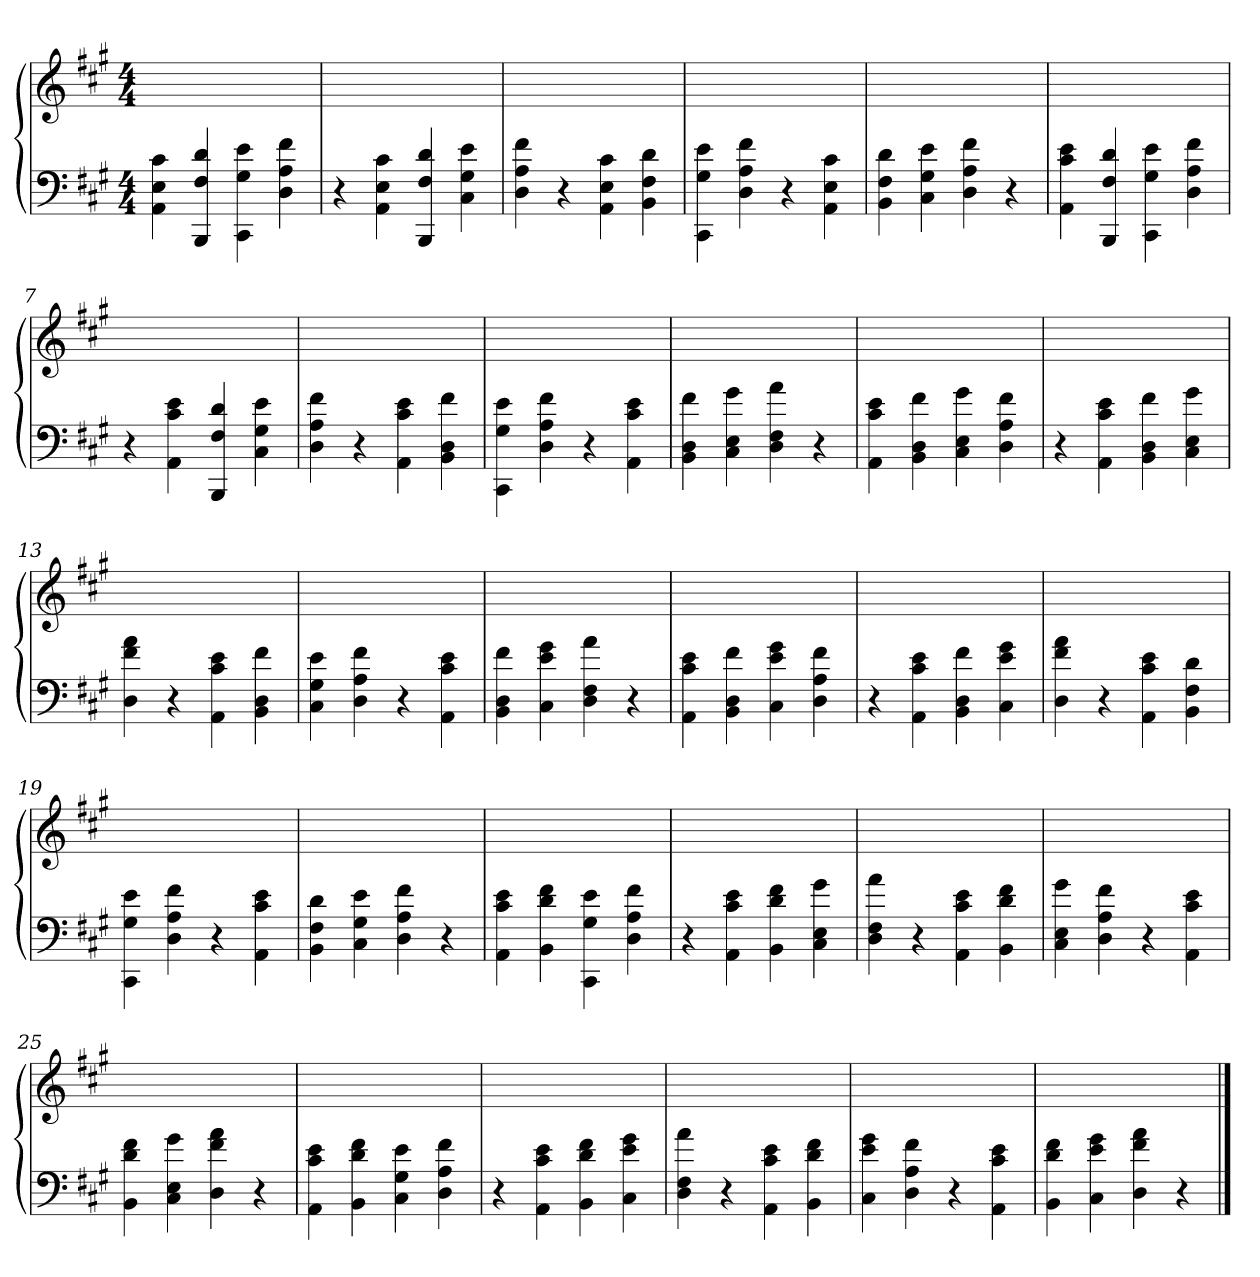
**kern	**kern
*part2	*part1
*staff2	*staff1
*clefF4	*clefG2
*k[f#c#g#]	*k[f#c#g#]
*A:	*A:
*M4/4	*M4/4
*MM60	*MM60
=1	=1
4AA 4E 4c#	1ryy
4BBB 4F# 4d	.
4CC# 4G# 4e	.
4D 4A 4f#	.
=2	=2
4r	1ryy
4AA 4E 4c#	.
4BBB 4F# 4d	.
4C# 4G# 4e	.
=3	=3
4D 4A 4f#	1ryy
4r	.
4AA 4E 4c#	.
4BB 4F# 4d	.
=4	=4
4CC# 4G# 4e	1ryy
4D 4A 4f#	.
4r	.
4AA 4E 4c#	.
=5	=5
4BB 4F# 4d	1ryy
4C# 4G# 4e	.
4D 4A 4f#	.
4r	.
=6	=6
4AA 4c# 4e	1ryy
4BBB 4F# 4d	.
4CC# 4G# 4e	.
4D 4A 4f#	.
=7	=7
4r	1ryy
4AA 4c# 4e	.
4BBB 4F# 4d	.
4C# 4G# 4e	.
=8	=8
4D 4A 4f#	1ryy
4r	.
4AA 4c# 4e	.
4BB 4D 4f#	.
=9	=9
4CC# 4G# 4e	1ryy
4D 4A 4f#	.
4r	.
4AA 4c# 4e	.
=10	=10
4BB 4D 4f#	1ryy
4C# 4E 4g#	.
4D 4F# 4a	.
4r	.
=11	=11
4AA 4c# 4e	1ryy
4BB 4D 4f#	.
4C# 4E 4g#	.
4D 4A 4f#	.
=12	=12
4r	1ryy
4AA 4c# 4e	.
4BB 4D 4f#	.
4C# 4E 4g#	.
=13	=13
4D 4f# 4a	1ryy
4r	.
4AA 4c# 4e	.
4BB 4D 4f#	.
=14	=14
4C# 4G# 4e	1ryy
4D 4A 4f#	.
4r	.
4AA 4c# 4e	.
=15	=15
4BB 4D 4f#	1ryy
4C# 4e 4g#	.
4D 4F# 4a	.
4r	.
=16	=16
4AA 4c# 4e	1ryy
4BB 4D 4f#	.
4C# 4e 4g#	.
4D 4A 4f#	.
=17	=17
4r	1ryy
4AA 4c# 4e	.
4BB 4D 4f#	.
4C# 4e 4g#	.
=18	=18
4D 4f# 4a	1ryy
4r	.
4AA 4c# 4e	.
4BB 4F# 4d	.
=19	=19
4CC# 4G# 4e	1ryy
4D 4A 4f#	.
4r	.
4AA 4c# 4e	.
=20	=20
4BB 4F# 4d	1ryy
4C# 4G# 4e	.
4D 4A 4f#	.
4r	.
=21	=21
4AA 4c# 4e	1ryy
4BB 4d 4f#	.
4CC# 4G# 4e	.
4D 4A 4f#	.
=22	=22
4r	1ryy
4AA 4c# 4e	.
4BB 4d 4f#	.
4C# 4E 4g#	.
=23	=23
4D 4F# 4a	1ryy
4r	.
4AA 4c# 4e	.
4BB 4d 4f#	.
=24	=24
4C# 4E 4g#	1ryy
4D 4A 4f#	.
4r	.
4AA 4c# 4e	.
=25	=25
4BB 4d 4f#	1ryy
4C# 4E 4g#	.
4D 4f# 4a	.
4r	.
=26	=26
4AA 4c# 4e	1ryy
4BB 4d 4f#	.
4C# 4G# 4e	.
4D 4A 4f#	.
=27	=27
4r	1ryy
4AA 4c# 4e	.
4BB 4d 4f#	.
4C# 4e 4g#	.
=28	=28
4D 4F# 4a	1ryy
4r	.
4AA 4c# 4e	.
4BB 4d 4f#	.
=29	=29
4C# 4e 4g#	1ryy
4D 4A 4f#	.
4r	.
4AA 4c# 4e	.
=30	=30
4BB 4d 4f#	1ryy
4C# 4e 4g#	.
4D 4f# 4a	.
4r	.
==	==
*-	*-
